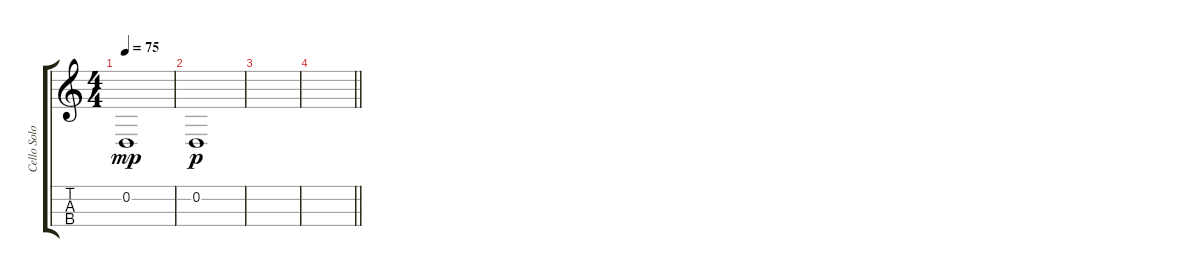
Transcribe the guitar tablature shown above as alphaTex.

\track ("Cello Solo" "Cello Solo") {instrument stringensemble1}
\staff {score tabs}
\tuning (A3 D3 G2 C2) {hide}
\ts (4 4)
\tempo 75
\clef g2
\ks c
0.2.1{dy mp} |
0.2.1{dy p} |
|
\barLineRight lightlight
